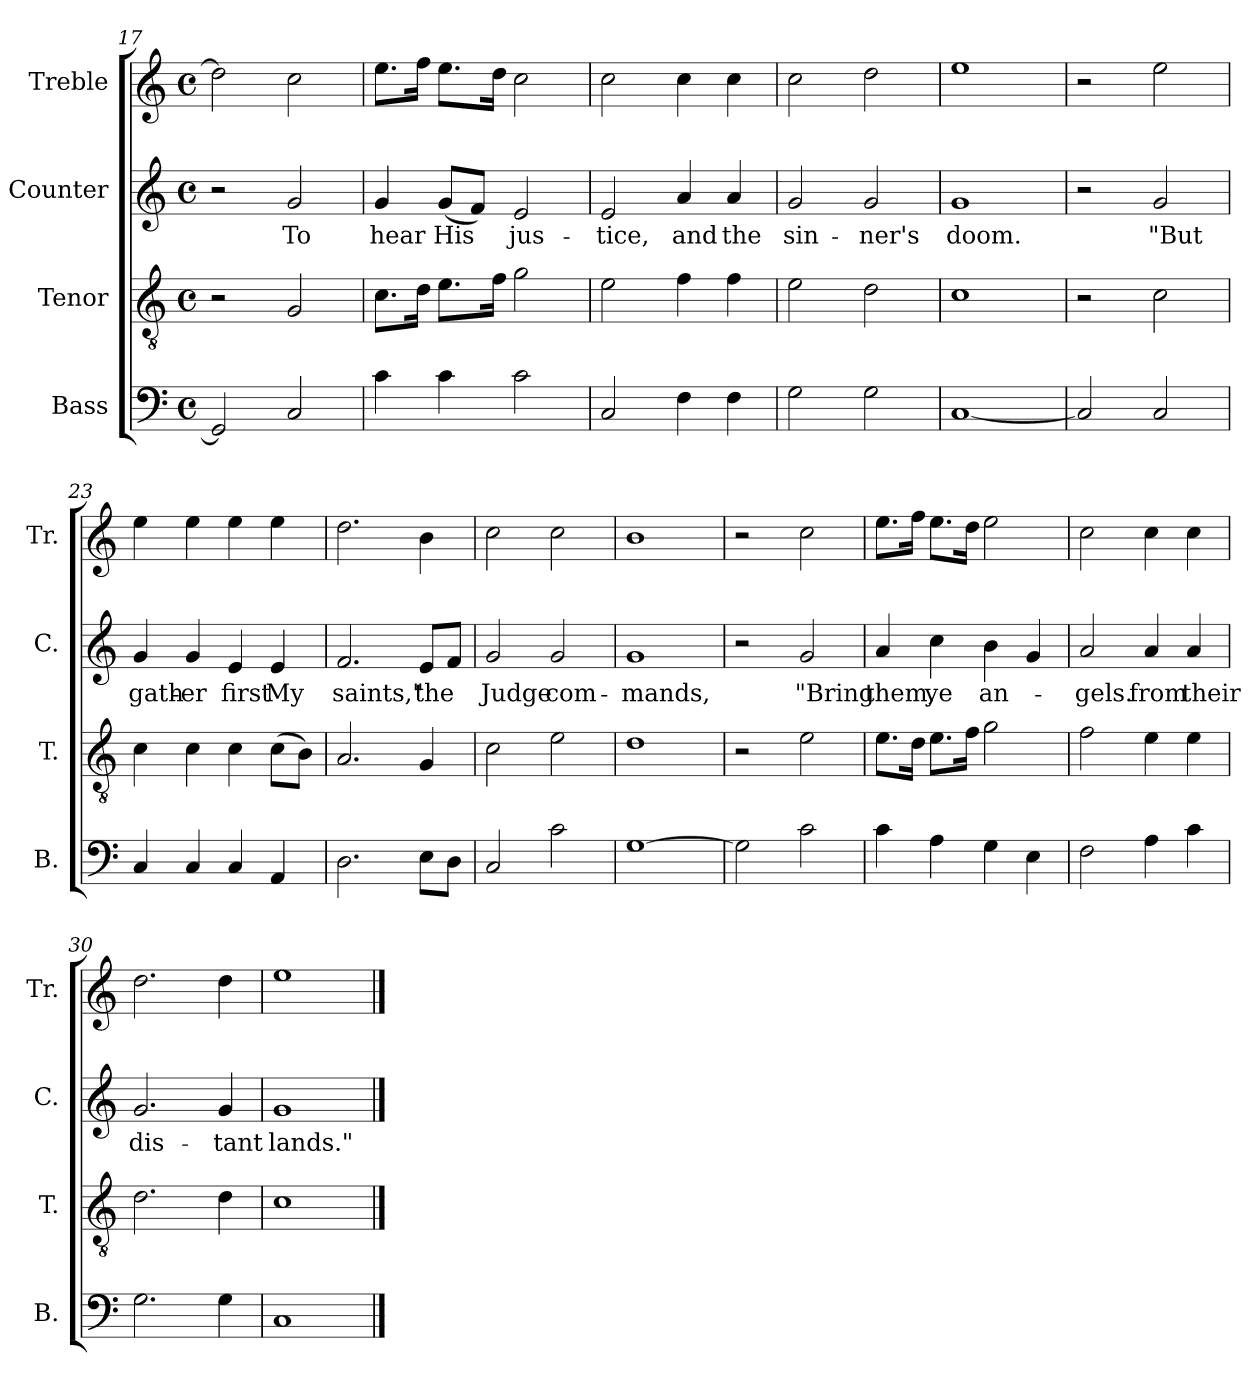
**kern	**kern	**kern	**text	**kern
*part4	*part3	*part2	*part2	*part1
*staff4	*staff3	*staff2	*staff2	*staff1
*I"Bass	*I"Tenor	*I"Counter	*	*I"Treble
*I'B.	*I'T.	*I'C.	*	*I'Tr.
*clefF4	*clefGv2	*clefG2	*	*clefG2
*k[]	*k[]	*k[]	*	*k[]
*C:	*C:	*C:	*	*C:
*M4/4	*M4/4	*M4/4	*	*M4/4
*met(c)	*met(c)	*met(c)	*	*met(c)
=17	=17	=17	=17	=17
2GG/]	2r	2r	.	2dd\]
2C/	2G/	2g/	To	2cc\
=18	=18	=18	=18	=18
4c\	8.c\L	4g/	hear	8.ee\L
.	16d\Jk	.	.	16ff\Jk
4c\	8.e\L	(8g/L	His	8.ee\L
.	.	8f/J)	.	.
.	16f\Jk	.	.	16dd\Jk
2c\	2g\	2e/	jus-	2cc\
!!LO:LB:g=z
=19	=19	=19	=19	=19
2C/	2e\	2e/	-tice,	2cc\
4F\	4f\	4a/	and	4cc\
4F\	4f\	4a/	the	4cc\
=20	=20	=20	=20	=20
2G\	2e\	2g/	sin-	2cc\
2G\	2d\	2g/	-ner's	2dd\
=21	=21	=21	=21	=21
[1C	1c	1g	doom.	1ee
=22	=22	=22	=22	=22
2C/]	2r	2r	.	2r
2C/	2c\	2g/	"But	2ee\
=23	=23	=23	=23	=23
4C/	4c\	4g/	gath-	4ee\
4C/	4c\	4g/	-er	4ee\
4C/	4c\	4e/	first	4ee\
4AA/	(8c\L	4e/	My	4ee\
.	8B\J)	.	.	.
=24	=24	=24	=24	=24
2.D\	2.A/	2.f/	saints,"	2.dd\
8E\L	4G/	8e/L	the	4b\
8D\J	.	8f/J	.	.
!!LO:PB:g=z
=25	=25	=25	=25	=25
2C/	2c\	2g/	Judge	2cc\
2c\	2e\	2g/	com-	2cc\
=26	=26	=26	=26	=26
[1G	1d	1g	-mands,	1b
=27	=27	=27	=27	=27
2G\]	2r	2r	.	2r
2c\	2e\	2g/	"Bring	2cc\
=28	=28	=28	=28	=28
4c\	8.e\L	4a/	them,	8.ee\L
.	16d\Jk	.	.	16ff\Jk
4A\	8.e\L	4cc\	ye	8.ee\L
.	16f\Jk	.	.	16dd\Jk
4G\	2g\	4b\	an-	2ee\
4E\	.	4g/	.	.
=29	=29	=29	=29	=29
2F\	2f\	2a/	-gels.	2cc\
4A\	4e\	4a/	from	4cc\
4c\	4e\	4a/	their	4cc\
=30	=30	=30	=30	=30
2.G\	2.d\	2.g/	dis-	2.dd\
4G\	4d\	4g/	-tant	4dd\
=31	=31	=31	=31	=31
1C	1c	1g	lands."	1ee
==	==	==	==	==
*-	*-	*-	*-	*-
